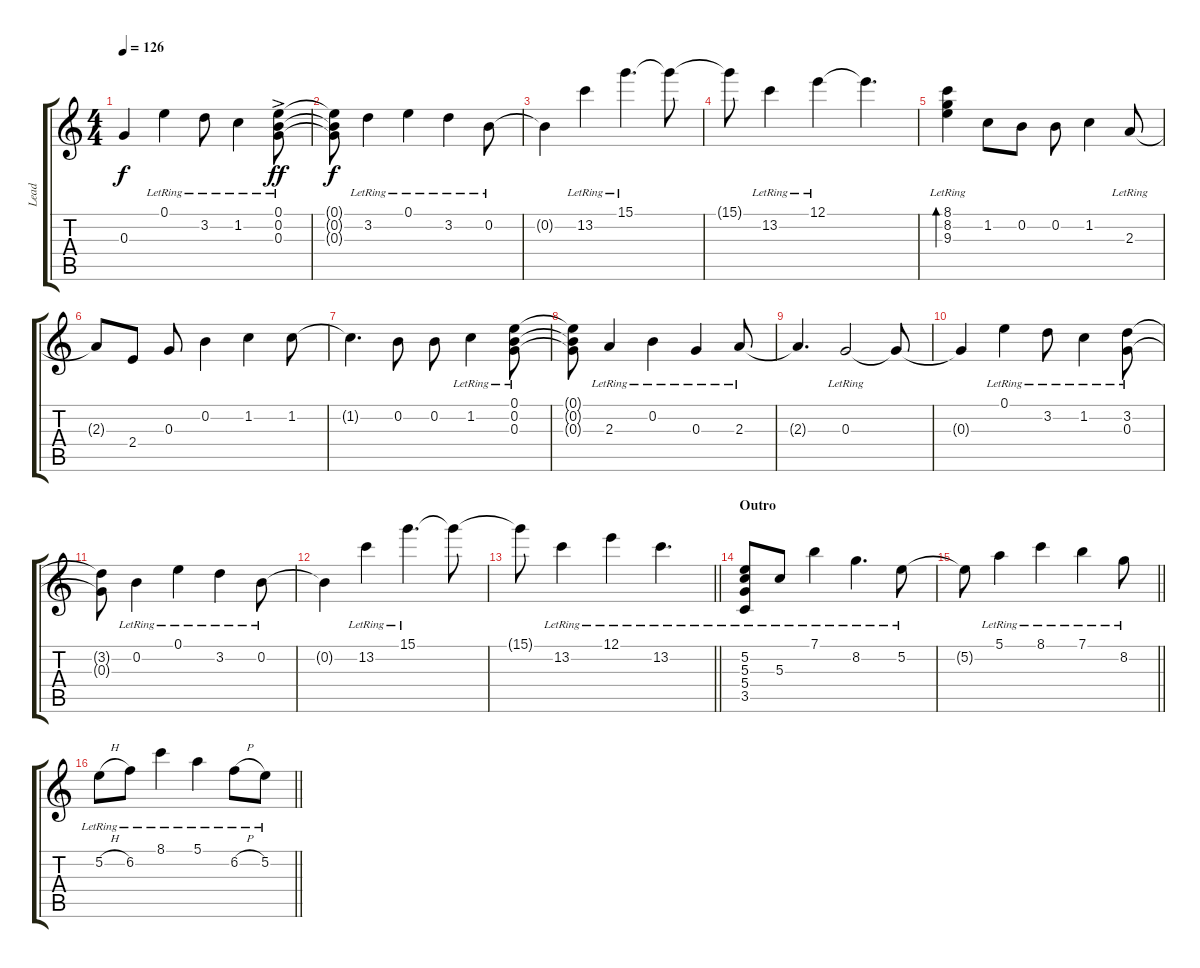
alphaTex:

\track ("Lead" "Lead") {instrument electricguitarclean}
\staff {score tabs}
\tuning (E4 B3 G3 D3 A2 E2) {hide}
\ts (4 4)
\tempo 126
\clef g2
\ks c
0.3{t}.4{dy f} 0.1{lr}.4{volume 16 instrument electricguitarclean} 3.2{lr}.8 1.2{lr}.4 (0.1{lr} 0.2{lr} 0.3{ac lr}).8{dy ff volume 13 instrument electricguitarclean} |
(0.1{t} 0.2{t} 0.3{t}).8{dy f} 3.2{lr}.4{volume 13 instrument electricguitarclean} 0.1{lr}.4 3.2{lr}.4 0.2{lr}.8 |
0.2{t}.4 13.2{lr}.4{volume 16 instrument electricguitarclean} 15.1{lr}.4{d} 15.1{t}.8 |
15.1{t}.8 13.2{lr}.4{volume 12 instrument electricguitarclean} 12.1{lr}.4{volume 16 instrument electricguitarclean} 12.1{t}.4{d} |
(8.1{lr} 8.2{lr} 9.3{lr}).4{bd 60 volume 15 instrument electricguitarclean} 1.2.8{volume 13 instrument electricguitarclean} 0.2.8 0.2.8 1.2.4 2.3{lr}.8 |
2.3{t}.8 2.4.8 0.3.8 0.2.4 1.2.4 1.2.8 |
1.2{t}.4{d} 0.2.8{volume 13 instrument electricguitarclean} 0.2.8 1.2{lr}.4 (0.1{lr} 0.2{lr} 0.3{lr}).8 |
(0.1{t} 0.2{t} 0.3{t}).8 2.3{lr}.4 0.2{lr}.4 0.3{lr}.4 2.3{lr}.8{volume 16 instrument electricguitarclean} |
2.3{t}.4{d} 0.3{lr}.2 0.3{t}.8 |
0.3{t}.4 0.1{lr}.4{volume 16 instrument electricguitarclean} 3.2{lr}.8 1.2{lr}.4 (3.2{lr} 0.3).8{volume 13 instrument electricguitarclean} |
(3.2{t} 0.3{t}).8 0.2{lr}.4{volume 13 instrument electricguitarclean} 0.1{lr}.4 3.2{lr}.4 0.2{lr}.8 |
0.2{t}.4 13.2{lr}.4{volume 16 instrument electricguitarclean} 15.1{lr}.4{d} 15.1{t}.8 |
\barLineRight lightlight
15.1{t}.8 13.2{lr}.4{volume 13 instrument electricguitarclean} 12.1{lr}.4{volume 16 instrument electricguitarclean} 13.2{lr}.4{d} |
\section ("" "Outro")
(5.2{lr} 5.3{lr} 5.4{lr} 3.5{lr}).8{volume 13 instrument electricguitarclean} 5.3{lr}.8 7.1{lr}.4{volume 16 instrument electricguitarclean} 8.2{lr}.4{d} 5.2{lr}.8 |
\barLineRight lightlight
5.2{t}.8 5.1{lr}.4 8.1{lr}.4 7.1{lr}.4 8.2{lr}.8 |
\barLineRight lightlight
5.2{h lr}.8 6.2{lr}.8 8.1{lr}.4 5.1{lr}.4 6.2{h lr}.8 5.2{lr}.8
